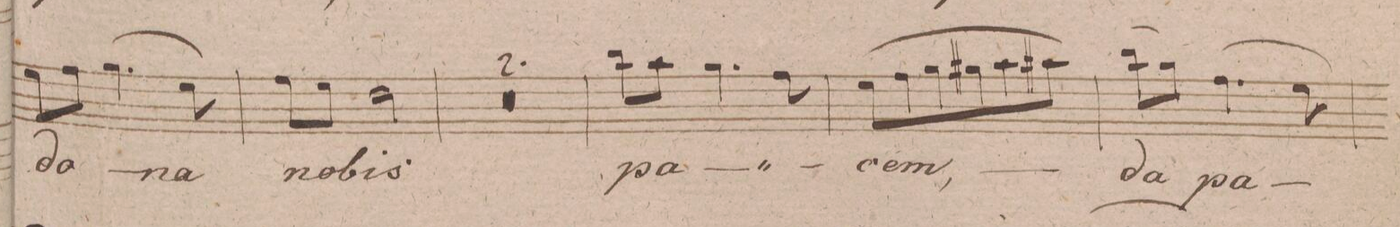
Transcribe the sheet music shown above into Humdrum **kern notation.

**kern	**text	**dynam
*I"Alto	*	*
*clefC3	*	*
*k[f#c#g#d#]	*	*
*M3/4	*	*
8f#L	do-	.
8g#J	.	.
(>4.a	-na	.
8f#)	.	.
=115	=115	=115
8g#L	no-	.
8f#J	.	.
2e	-bis	.
=116	=116	=116
1.r	.	.
=117	=117	=117
=118	=118	=118
8cc#L	pa-	.
8bJ	.	.
4.a	.	.
8g#	.	.
=119	=119	=119
(>8f#L	-cem,	.
8g#	.	.
8a	.	.
8a#X	.	.
8b	.	.
8b#XJ)	.	.
=120	=120	=120
(>8cc#L	da	.
8aJ)	.	.
(>4.g#	pa-	.
8f#)	.	.
=121	=121	=121
*-	*-	*-
